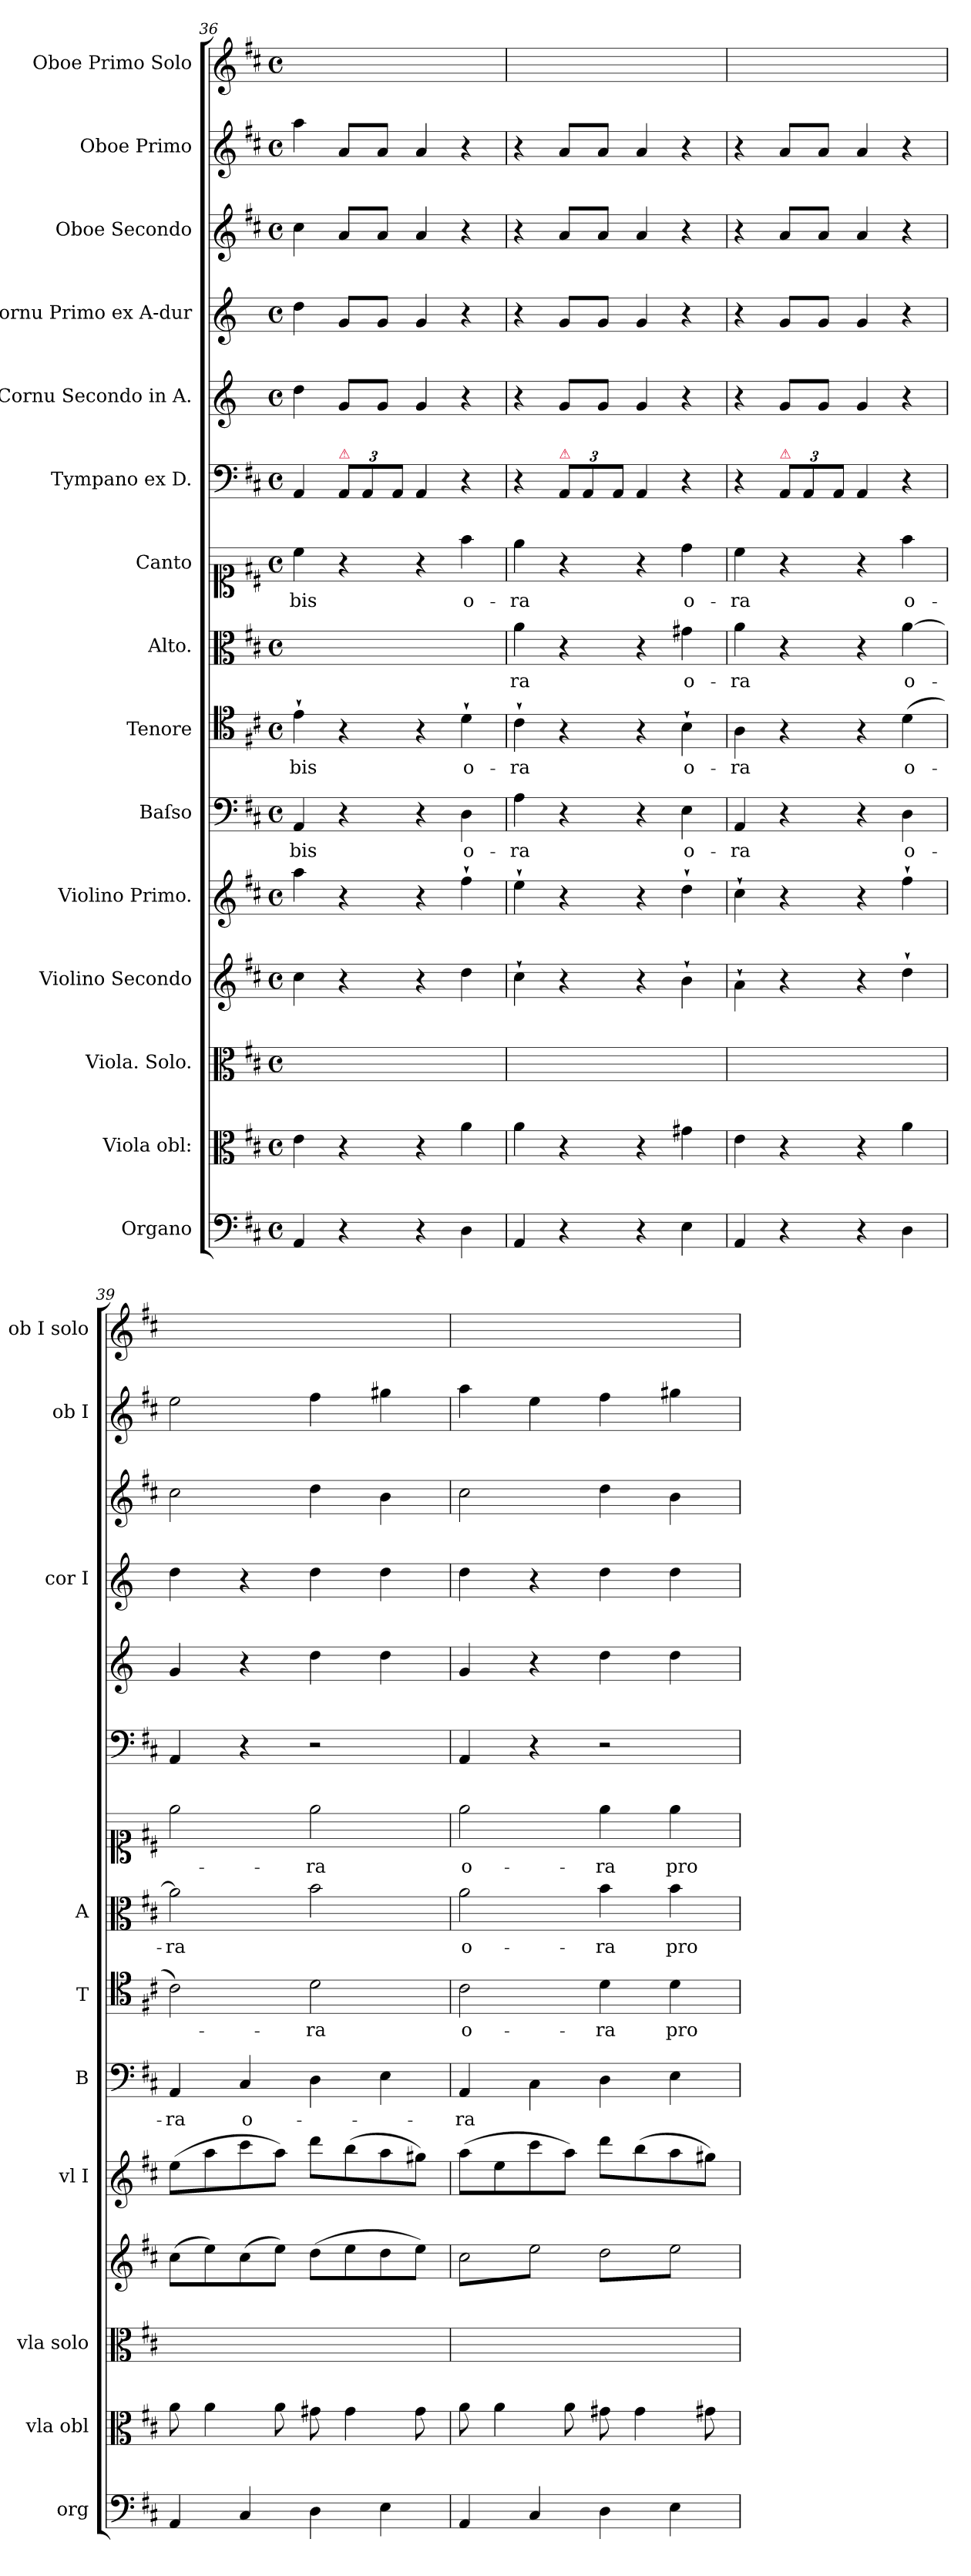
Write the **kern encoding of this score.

**kern	**kern	**kern	**kern	**dynam	**kern	**dynam	**kern	**text	**kern	**text	**kern	**text	**kern	**text	**kern	**dynam	**kern	**kern	**kern	**dynam	**kern	**dynam	**kern
*part15	*part14	*part13	*part12	*part12	*part11	*part11	*part10	*part10	*part9	*part9	*part8	*part8	*part7	*part7	*part6	*part6	*part5	*part4	*part3	*part3	*part2	*part2	*part1
*staff15	*staff14	*staff13	*staff12	*staff12	*staff11	*staff11	*staff10	*staff10	*staff9	*staff9	*staff8	*staff8	*staff7	*staff7	*staff6	*staff6	*staff5	*staff4	*staff3	*staff3	*staff2	*staff2	*staff1
*I"Organo	*I"Viola obl:	*I"Viola. Solo.	*I"Violino Secondo	*	*I"Violino Primo.	*	*I"Baſso	*	*I"Tenore	*	*I"Alto.	*	*I"Canto	*	*I"Tympano ex D.	*	*I"Cornu Secondo in A.	*I"Cornu Primo ex A-dur	*I"Oboe Secondo	*	*I"Oboe Primo	*	*I"Oboe Primo Solo
*I'org	*I'vla obl	*I'vla solo	*	*	*I'vl I	*	*I'B	*	*I'T	*	*I'A	*	*	*	*	*	*	*I'cor I	*	*	*I'ob I	*	*I'ob I solo
*clefF4	*clefC3	*clefC3	*clefG2	*	*clefG2	*	*clefF4	*	*clefC4	*	*clefC3	*	*clefC1	*	*clefF4	*	*clefG2	*clefG2	*clefG2	*	*clefG2	*	*clefG2
*	*	*	*	*	*	*	*	*	*	*	*	*	*	*	*	*	*ITrd-1c-2	*ITrd-1c-2	*	*	*	*	*
*k[f#c#]	*k[f#c#]	*k[f#c#]	*k[f#c#]	*	*k[f#c#]	*	*k[f#c#]	*	*k[f#c#]	*	*k[f#c#]	*	*k[f#c#]	*	*k[f#c#]	*	*k[f#c#]	*k[f#c#]	*k[f#c#]	*	*k[f#c#]	*	*k[f#c#]
*D:	*D:	*D:	*D:	*	*D:	*	*D:	*	*D:	*	*D:	*	*D:	*	*D:	*	*D:	*D:	*D:	*	*D:	*	*D:
*M4/4	*M4/4	*M4/4	*M4/4	*	*M4/4	*	*M4/4	*	*M4/4	*	*M4/4	*	*M4/4	*	*M4/4	*	*M4/4	*M4/4	*M4/4	*	*M4/4	*	*M4/4
*met(c)	*met(c)	*met(c)	*met(c)	*	*met(c)	*	*met(c)	*	*met(c)	*	*met(c)	*	*met(c)	*	*met(c)	*	*met(c)	*met(c)	*met(c)	*	*met(c)	*	*met(c)
=36	=36	=36	=36	=36	=36	=36	=36	=36	=36	=36	=36	=36	=36	=36	=36	=36	=36	=36	=36	=36	=36	=36	=36
4AA/	4e\	1ryy	4cc#\	.	4aa\	.	4AA/	-bis	4e`\	-bis	1ryy	.	4cc#\	-bis	4AA/	.	4ee\	4ee\	4cc#\	.	4aa\	.	1ryy
!	!	!	!	!	!	!	!	!	!	!	!	!	!	!	!LO:TX:a:color=crimson:t=⚠	!	!	!	!	!	!	!	!
4r	4r	.	4r	.	4r	.	4r	.	4r	.	.	.	4r	.	12AA/L	.	8a/L	8a/L	8a/L	po..	8a/L	po&colon;	.
.	.	.	.	.	.	.	.	.	.	.	.	.	.	.	12AA/	.	.	.	.	.	.	.	.
.	.	.	.	.	.	.	.	.	.	.	.	.	.	.	.	.	8a/J	8a/J	8a/J	.	8a/J	.	.
.	.	.	.	.	.	.	.	.	.	.	.	.	.	.	12AA/J	po&colon;	.	.	.	.	.	.	.
!	!	!	!	!LO:DY:b	!	!LO:DY:b	!	!	!	!	!	!	!	!	!	!	!	!	!	!	!	!	!
4r	4r	.	4r	po.	4r	po	4r	.	4r	.	.	.	4r	.	4AA/	.	4a/	4a/	4a/	.	4a/	.	.
4D\	4a\	.	4dd\	.	4ff#`\	.	4D\	o-	4d`\	o-	.	.	4ff#\	o-	4r	.	4r	4r	4r	.	4r	.	.
=37	=37	=37	=37	=37	=37	=37	=37	=37	=37	=37	=37	=37	=37	=37	=37	=37	=37	=37	=37	=37	=37	=37	=37
4AA/	4a\	1ryy	4cc#`\	.	4ee`\	.	4A\	-ra	4c#`\	-ra	4a\	-ra	4ee\	-ra	4r	.	4r	4r	4r	.	4r	.	1ryy
!	!	!	!	!	!	!	!	!	!	!	!	!	!	!	!LO:TX:a:color=crimson:t=⚠	!	!	!	!	!	!	!	!
4r	4r	.	4r	.	4r	.	4r	.	4r	.	4r	.	4r	.	12AA/L	.	8a/L	8a/L	8a/L	.	8a/L	.	.
.	.	.	.	.	.	.	.	.	.	.	.	.	.	.	12AA/	.	.	.	.	.	.	.	.
.	.	.	.	.	.	.	.	.	.	.	.	.	.	.	.	.	8a/J	8a/J	8a/J	.	8a/J	.	.
.	.	.	.	.	.	.	.	.	.	.	.	.	.	.	12AA/J	.	.	.	.	.	.	.	.
4r	4r	.	4r	.	4r	.	4r	.	4r	.	4r	.	4r	.	4AA/	.	4a/	4a/	4a/	.	4a/	.	.
!	!	!	!	!	!	!	!	!LO:LY:i	!	!LO:LY:i	!	!	!	!LO:LY:i	!	!	!	!	!	!	!	!	!
4E\	4g#X\	.	4b`\	.	4dd`\	.	4E\	o-	4B`\	o-	4g#X\	o-	4dd\	o-	4r	.	4r	4r	4r	.	4r	.	.
=38	=38	=38	=38	=38	=38	=38	=38	=38	=38	=38	=38	=38	=38	=38	=38	=38	=38	=38	=38	=38	=38	=38	=38
!	!	!	!	!	!	!	!	!LO:LY:i	!	!LO:LY:i	!	!	!	!LO:LY:i	!	!	!	!	!	!	!	!	!
4AA/	4e\	1ryy	4a`\	.	4cc#`\	.	4AA/	-ra	4A\	-ra	4a\	-ra	4cc#\	-ra	4r	.	4r	4r	4r	.	4r	.	1ryy
!	!	!	!	!	!	!	!	!	!	!	!	!	!	!	!LO:TX:a:color=crimson:t=⚠	!	!	!	!	!	!	!	!
4r	4r	.	4r	.	4r	.	4r	.	4r	.	4r	.	4r	.	12AA/L	.	8a/L	8a/L	8a/L	.	8a/L	.	.
.	.	.	.	.	.	.	.	.	.	.	.	.	.	.	12AA/	.	.	.	.	.	.	.	.
.	.	.	.	.	.	.	.	.	.	.	.	.	.	.	.	.	8a/J	8a/J	8a/J	.	8a/J	.	.
.	.	.	.	.	.	.	.	.	.	.	.	.	.	.	12AA/J	.	.	.	.	.	.	.	.
4r	4r	.	4r	.	4r	.	4r	.	4r	.	4r	.	4r	.	4AA/	.	4a/	4a/	4a/	.	4a/	.	.
!	!	!	!	!LO:DY:b	!	!LO:DY:b	!	!LO:LY:i	!	!	!	!	!	!	!	!	!	!	!	!	!	!	!
4D\	4a\	.	4dd`\	for	4ff#`\	for	4D\	o-	(4d\	o-	[4a\	o-	4ff#\	o-	4r	.	4r	4r	4r	.	4r	.	.
=39	=39	=39	=39	=39	=39	=39	=39	=39	=39	=39	=39	=39	=39	=39	=39	=39	=39	=39	=39	=39	=39	=39	=39
!	!	!	!	!	!	!	!	!LO:LY:i	!	!	!	!	!	!	!	!	!	!	!	!	!	!	!
4AA/	8a\	1ryy	(8cc#\L	.	(8ee\L	.	4AA/	-ra	2c#\)	.	2a\]	-ra	2ee\	.	4AA/	for	4a/	4ee\	2cc#\	for	2ee\	for	1ryy
.	4a\	.	8ee\)	.	8aa\	.	.	.	.	.	.	.	.	.	.	.	.	.	.	.	.	.	.
4C#/	.	.	(8cc#\	.	8ccc#\	.	4C#/	o-	.	.	.	.	.	.	4r	.	4r	4r	.	.	.	.	.
.	8a\	.	8ee\J)	.	8aa\J)	.	.	.	.	.	.	.	.	.	.	.	.	.	.	.	.	.	.
4D\	8g#X\	.	(8dd\L	.	8ddd\L	.	4D\	.	2d\	-ra	2b\	.	2ee\	-ra	2r	.	4ee\	4ee\	4dd\	.	4ff#\	.	.
.	4g#\	.	8ee\	.	(8bb\	.	.	.	.	.	.	.	.	.	.	.	.	.	.	.	.	.	.
4E\	.	.	8dd\	.	8aa\	.	4E\	.	.	.	.	.	.	.	.	.	4ee\	4ee\	4b\	.	4gg#X\	.	.
.	8g#\	.	8ee\J)	.	8gg#X\J)	.	.	.	.	.	.	.	.	.	.	.	.	.	.	.	.	.	.
=40	=40	=40	=40	=40	=40	=40	=40	=40	=40	=40	=40	=40	=40	=40	=40	=40	=40	=40	=40	=40	=40	=40	=40
!	!	!	!	!	!	!	!	!	!	!LO:LY:i	!	!	!	!LO:LY:i	!	!	!	!	!	!	!	!	!
*	*	*	*tremolo	*	*	*	*	*	*	*	*	*	*	*	*	*	*	*	*	*	*	*	*
4AA/	8a\	1ryy	8cc#\L	.	(8aa\L	.	4AA/	-ra	2c#\	o-	2a\	o-	2ee\	o-	4AA/	.	4a/	4ee\	2cc#\	.	4aa\	.	1ryy
.	4a\	.	8ee\	.	8ee\	.	.	.	.	.	.	.	.	.	.	.	.	.	.	.	.	.	.
4C#/	.	.	8cc#\	.	8ccc#\	.	4C#\	.	.	.	.	.	.	.	4r	.	4r	4r	.	.	4ee\	.	.
.	8a\	.	8ee\J	.	8aa\J)	.	.	.	.	.	.	.	.	.	.	.	.	.	.	.	.	.	.
!	!	!	!	!	!	!	!	!	!	!LO:LY:i	!	!	!	!LO:LY:i	!	!	!	!	!	!	!	!	!
4D\	8g#X\	.	8dd\L	.	8ddd\L	.	4D\	.	4d\	-ra	4b\	-ra	4ee\	-ra	2r	.	4ee\	4ee\	4dd\	.	4ff#\	.	.
.	4g#\	.	8ee\	.	(8bb\	.	.	.	.	.	.	.	.	.	.	.	.	.	.	.	.	.	.
4E\	.	.	8dd\	.	8aa\	.	4E\	.	4d\	pro	4b\	pro	4ee\	pro	.	.	4ee\	4ee\	4b\	.	4gg#X\	.	.
.	8g#X\	.	8ee\J	.	8gg#X\J)	.	.	.	.	.	.	.	.	.	.	.	.	.	.	.	.	.	.
*	*	*	*Xtremolo	*	*	*	*	*	*	*	*	*	*	*	*	*	*	*	*	*	*	*	*
.	.	.	.	.	.	.	.	.	.	.	.	.	.	.	.	.	.	.	.	.	.	.	.
.	.	.	.	.	.	.	.	.	.	.	.	.	.	.	.	.	.	.	.	.	.	.	.
=	=	=	=	=	=	=	=	=	=	=	=	=	=	=	=	=	=	=	=	=	=	=	=
*-	*-	*-	*-	*-	*-	*-	*-	*-	*-	*-	*-	*-	*-	*-	*-	*-	*-	*-	*-	*-	*-	*-	*-
